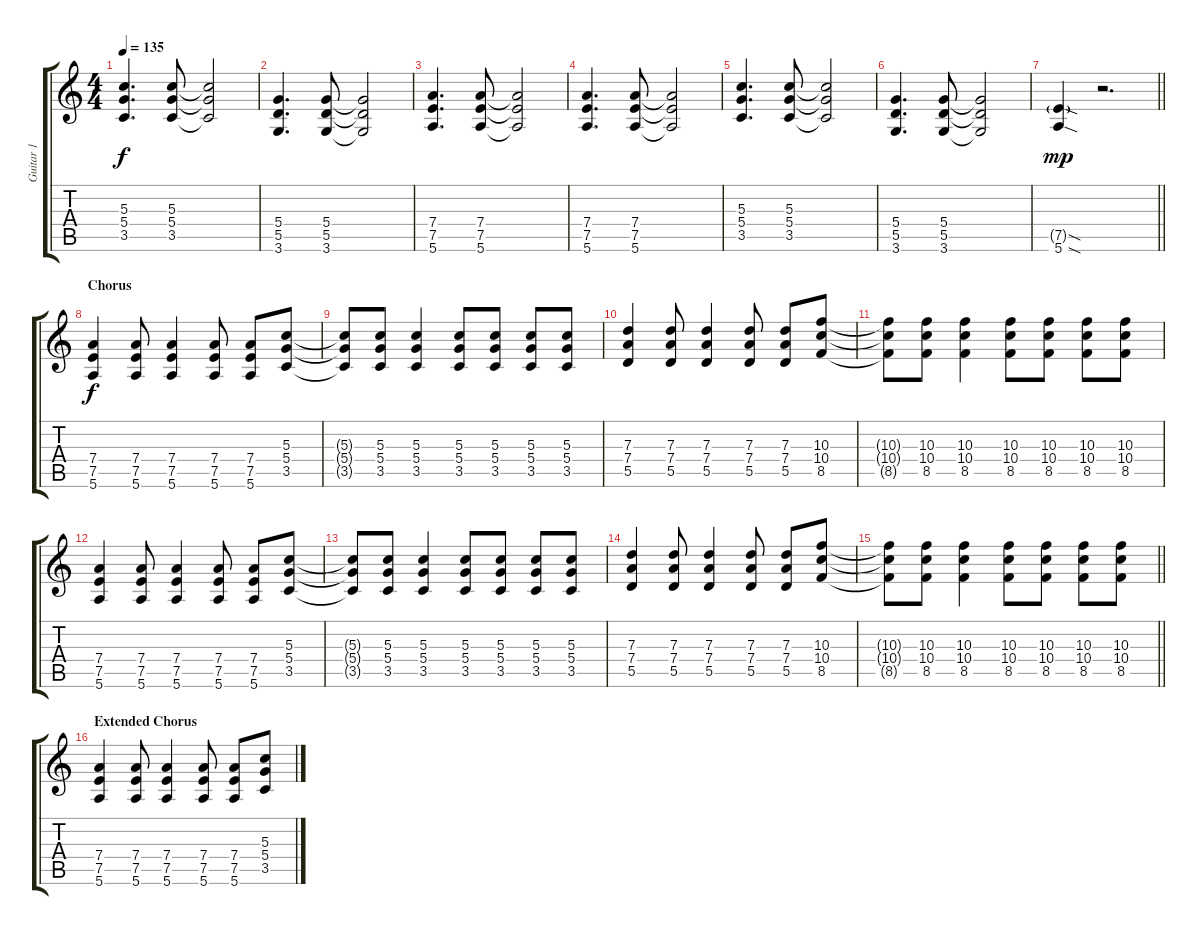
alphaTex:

\track ("Guitar 1" "Guitar 1") {instrument overdrivenguitar}
\staff {score tabs}
\tuning (E4 B3 G3 D3 A2 E2) {hide}
\ts (4 4)
\tempo 135
\clef g2
\ks c
(5.3 5.4 3.5).4{d dy f} (5.3 5.4 3.5).8 (5.3{t} 5.4{t} 3.5{t}).2 |
(5.4 5.5 3.6).4{d} (5.4 5.5 3.6).8 (5.4{t} 5.5{t} 3.6{t}).2 |
(7.4 7.5 5.6).4{d} (7.4 7.5 5.6).8 (7.4{t} 7.5{t} 5.6{t}).2 |
(7.4 7.5 5.6).4{d} (7.4 7.5 5.6).8 (7.4{t} 7.5{t} 5.6{t}).2 |
(5.3 5.4 3.5).4{d} (5.3 5.4 3.5).8 (5.3{t} 5.4{t} 3.5{t}).2 |
(5.4 5.5 3.6).4{d} (5.4 5.5 3.6).8 (5.4{t} 5.5{t} 3.6{t}).2 |
\barLineRight lightlight
(7.5{sod g} 5.6{sod}).4{dy mp} r.2{d} |
\section ("" "Chorus")
(7.4 7.5 5.6).4{dy f} (7.4 7.5 5.6).8 (7.4 7.5 5.6).4 (7.4 7.5 5.6).8 (7.4 7.5 5.6).8 (5.3 5.4 3.5).8 |
(5.3{t} 5.4{t} 3.5{t}).8 (5.3 5.4 3.5).8 (5.3 5.4 3.5).4 (5.3 5.4 3.5).8 (5.3 5.4 3.5).8 (5.3 5.4 3.5).8 (5.3 5.4 3.5).8 |
(7.3 7.4 5.5).4 (7.3 7.4 5.5).8 (7.3 7.4 5.5).4 (7.3 7.4 5.5).8 (7.3 7.4 5.5).8 (10.3 10.4 8.5).8 |
(10.3{t} 10.4{t} 8.5{t}).8 (10.3 10.4 8.5).8 (10.3 10.4 8.5).4 (10.3 10.4 8.5).8 (10.3 10.4 8.5).8 (10.3 10.4 8.5).8 (10.3 10.4 8.5).8 |
(7.4 7.5 5.6).4 (7.4 7.5 5.6).8 (7.4 7.5 5.6).4 (7.4 7.5 5.6).8 (7.4 7.5 5.6).8 (5.3 5.4 3.5).8 |
(5.3{t} 5.4{t} 3.5{t}).8 (5.3 5.4 3.5).8 (5.3 5.4 3.5).4 (5.3 5.4 3.5).8 (5.3 5.4 3.5).8 (5.3 5.4 3.5).8 (5.3 5.4 3.5).8 |
(7.3 7.4 5.5).4 (7.3 7.4 5.5).8 (7.3 7.4 5.5).4 (7.3 7.4 5.5).8 (7.3 7.4 5.5).8 (10.3 10.4 8.5).8 |
\barLineRight lightlight
(10.3{t} 10.4{t} 8.5{t}).8 (10.3 10.4 8.5).8 (10.3 10.4 8.5).4 (10.3 10.4 8.5).8 (10.3 10.4 8.5).8 (10.3 10.4 8.5).8 (10.3 10.4 8.5).8 |
\section ("" "Extended Chorus")
(7.4 7.5 5.6).4 (7.4 7.5 5.6).8 (7.4 7.5 5.6).4 (7.4 7.5 5.6).8 (7.4 7.5 5.6).8 (5.3 5.4 3.5).8
